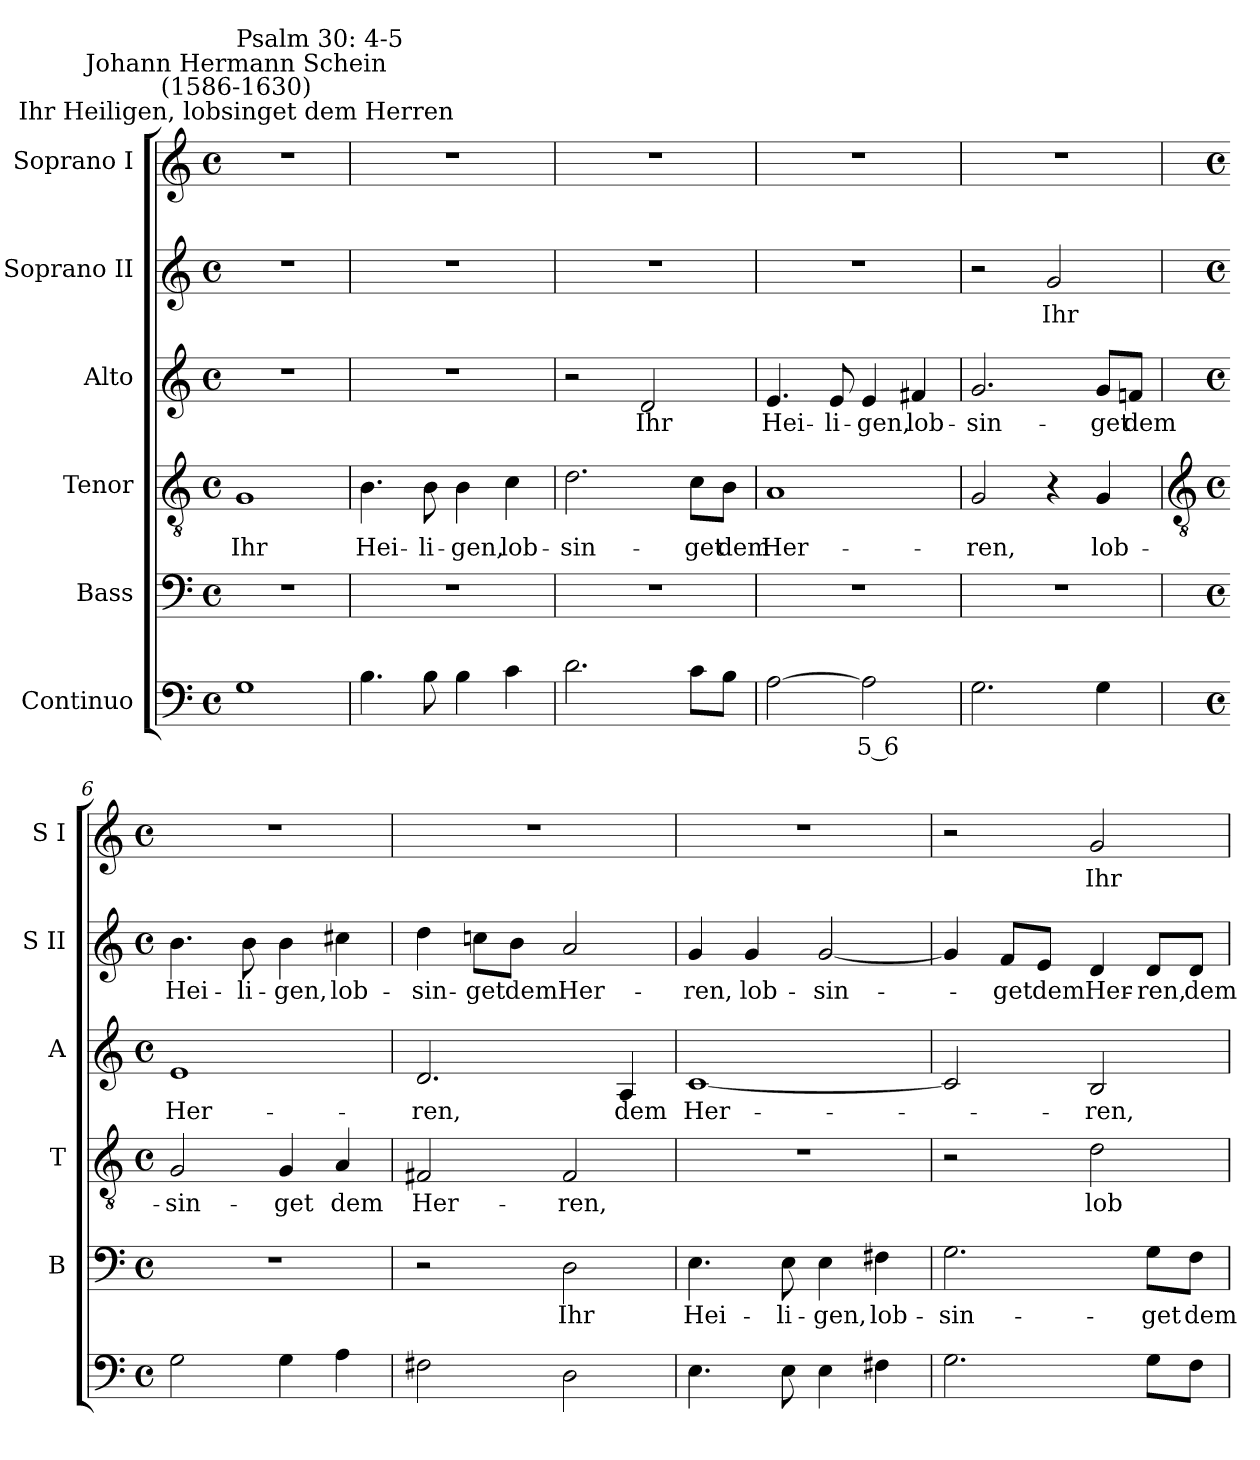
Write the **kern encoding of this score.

**kern	**text	**kern	**text	**kern	**text	**kern	**text	**kern	**text	**kern	**text
*part6	*part6	*part5	*part5	*part4	*part4	*part3	*part3	*part2	*part2	*part1	*part1
*staff6	*staff6	*staff5	*staff5	*staff4	*staff4	*staff3	*staff3	*staff2	*staff2	*staff1	*staff1
*I"Continuo	*	*I"Bass	*	*I"Tenor	*	*I"Alto	*	*I"Soprano II	*	*I"Soprano I	*
*	*	*I'B	*	*I'T	*	*I'A	*	*I'S II	*	*I'S I	*
*clefF4	*	*clefF4	*	*clefGv2	*	*clefG2	*	*clefG2	*	*clefG2	*
*k[]	*	*k[]	*	*k[]	*	*k[]	*	*k[]	*	*k[]	*
*C:	*	*C:	*	*C:	*	*C:	*	*C:	*	*C:	*
*M4/4	*	*M4/4	*	*M4/4	*	*M4/4	*	*M4/4	*	*M4/4	*
*met(c)	*	*met(c)	*	*met(c)	*	*met(c)	*	*met(c)	*	*met(c)	*
=1	=1	=1	=1	=1	=1	=1	=1	=1	=1	=1	=1
!	!	!	!	!	!	!	!	!	!	!LO:TX:a:cj:t=Ihr Heiligen, lobsinget dem Herren	!
!	!	!	!	!	!	!	!	!	!	!LO:TX:a:cj:t=Johann Hermann Schein\n(1586-1630)	!
!	!	!	!	!	!	!	!	!	!	!LO:TX:a:t=Psalm 30&colon; 4-5	!
!	!	!	!	!	!LO:LY:b	!	!	!	!	!	!
1G	.	1r	.	1G	Ihr	1r	.	1r	.	1r	.
=2	=2	=2	=2	=2	=2	=2	=2	=2	=2	=2	=2
!	!	!	!	!	!LO:LY:b	!	!	!	!	!	!
4.B	.	1r	.	4.B	Hei-	1r	.	1r	.	1r	.
!	!	!	!	!	!LO:LY:b	!	!	!	!	!	!
8B	.	.	.	8B	-li-	.	.	.	.	.	.
!	!	!	!	!	!LO:LY:b	!	!	!	!	!	!
4B	.	.	.	4B	-gen,	.	.	.	.	.	.
!	!	!	!	!	!LO:LY:b	!	!	!	!	!	!
4c	.	.	.	4c	lob-	.	.	.	.	.	.
=3	=3	=3	=3	=3	=3	=3	=3	=3	=3	=3	=3
!	!	!	!	!	!LO:LY:b	!	!	!	!	!	!
2.d	.	1r	.	2.d	-sin-	2r	.	1r	.	1r	.
!	!	!	!	!	!	!	!LO:LY:b	!	!	!	!
.	.	.	.	.	.	2d	Ihr	.	.	.	.
!	!	!	!	!	!LO:LY:b	!	!	!	!	!	!
8c\L	.	.	.	8c\L	-get	.	.	.	.	.	.
!	!	!	!	!	!LO:LY:b	!	!	!	!	!	!
8B\J	.	.	.	8B\J	dem	.	.	.	.	.	.
=4	=4	=4	=4	=4	=4	=4	=4	=4	=4	=4	=4
!	!	!	!	!	!LO:LY:b	!	!LO:LY:b	!	!	!	!
[2A	.	1r	.	1A	Her-	4.e	Hei-	1r	.	1r	.
!	!	!	!	!	!	!	!LO:LY:b	!	!	!	!
.	.	.	.	.	.	8e	-li-	.	.	.	.
!	!LO:LY:b	!	!	!	!	!	!LO:LY:b	!	!	!	!
2A]	5 6	.	.	.	.	4e	-gen,	.	.	.	.
!	!	!	!	!	!	!	!LO:LY:b	!	!	!	!
.	.	.	.	.	.	4f#X	lob-	.	.	.	.
=5	=5	=5	=5	=5	=5	=5	=5	=5	=5	=5	=5
!	!	!	!	!	!LO:LY:b	!	!LO:LY:b	!	!	!	!
2.G	.	1r	.	2G	-ren,	2.g	-sin-	2r	.	1r	.
!	!	!	!	!	!	!	!	!	!LO:LY:b	!	!
.	.	.	.	4r	.	.	.	2g	Ihr	.	.
!	!	!	!	!	!LO:LY:b	!	!LO:LY:b	!	!	!	!
4G	.	.	.	4G	lob-	8g/L	-get	.	.	.	.
!	!	!	!	!	!	!	!LO:LY:b	!	!	!	!
.	.	.	.	.	.	8fn/J	dem	.	.	.	.
!!LO:LB:g=z
=6	=6	=6	=6	=6	=6	=6	=6	=6	=6	=6	=6
*	*	*	*	*clefGv2	*	*	*	*	*	*	*
*M4/4	*	*M4/4	*	*M4/4	*	*M4/4	*	*M4/4	*	*M4/4	*
*met(c)	*	*met(c)	*	*met(c)	*	*met(c)	*	*met(c)	*	*met(c)	*
!	!	!	!	!	!LO:LY:b	!	!LO:LY:b	!	!LO:LY:b	!	!
2G	.	1r	.	2G	-sin-	1e	Her-	4.b	Hei-	1r	.
!	!	!	!	!	!	!	!	!	!LO:LY:b	!	!
.	.	.	.	.	.	.	.	8b	-li-	.	.
!	!	!	!	!	!LO:LY:b	!	!	!	!LO:LY:b	!	!
4G	.	.	.	4G	-get	.	.	4b	-gen,	.	.
!	!	!	!	!	!LO:LY:b	!	!	!	!LO:LY:b	!	!
4A	.	.	.	4A	dem	.	.	4cc#X	lob-	.	.
=7	=7	=7	=7	=7	=7	=7	=7	=7	=7	=7	=7
!	!	!	!	!	!LO:LY:b	!	!LO:LY:b	!	!LO:LY:b	!	!
2F#X	.	2r	.	2F#X	Her-	2.d	-ren,	4dd	-sin-	1r	.
!	!	!	!	!	!	!	!	!	!LO:LY:b	!	!
.	.	.	.	.	.	.	.	8ccn\L	-get	.	.
!	!	!	!	!	!	!	!	!	!LO:LY:b	!	!
.	.	.	.	.	.	.	.	8b\J	dem	.	.
!	!	!	!LO:LY:b	!	!LO:LY:b	!	!	!	!LO:LY:b	!	!
2D	.	2D	Ihr	2F#	-ren,	.	.	2a	Her-	.	.
!	!	!	!	!	!	!	!LO:LY:b	!	!	!	!
.	.	.	.	.	.	4A	dem	.	.	.	.
=8	=8	=8	=8	=8	=8	=8	=8	=8	=8	=8	=8
!	!	!	!LO:LY:b	!	!	!	!LO:LY:b	!	!LO:LY:b	!	!
4.E	.	4.E	Hei-	1r	.	[1c	Her-	4g	-ren,	1r	.
!	!	!	!	!	!	!	!	!	!LO:LY:b	!	!
.	.	.	.	.	.	.	.	4g	lob-	.	.
!	!	!	!LO:LY:b	!	!	!	!	!	!	!	!
8E	.	8E	-li-	.	.	.	.	.	.	.	.
!	!	!	!LO:LY:b	!	!	!	!	!	!LO:LY:b	!	!
4E	.	4E	-gen,	.	.	.	.	[2g	-sin-	.	.
!	!	!	!LO:LY:b	!	!	!	!	!	!	!	!
4F#X	.	4F#X	lob-	.	.	.	.	.	.	.	.
=9	=9	=9	=9	=9	=9	=9	=9	=9	=9	=9	=9
!	!	!	!LO:LY:b	!	!	!	!	!	!	!	!
2.G	.	2.G	-sin-	2r	.	2c]	.	4g]	.	2r	.
!	!	!	!	!	!	!	!	!	!LO:LY:b	!	!
.	.	.	.	.	.	.	.	8f/L	get	.	.
!	!	!	!	!	!	!	!	!	!LO:LY:b	!	!
.	.	.	.	.	.	.	.	8e/J	dem	.	.
!	!	!	!	!	!LO:LY:b	!	!LO:LY:b	!	!LO:LY:b	!	!LO:LY:b
.	.	.	.	2d	lob-	2B	ren,	4d	Her-	2g	Ihr
!	!	!	!LO:LY:b	!	!	!	!	!	!LO:LY:b	!	!
8G\L	.	8G\L	-get	.	.	.	.	8d/L	-ren,	.	.
!	!	!	!LO:LY:b	!	!	!	!	!	!LO:LY:b	!	!
8F\J	.	8F\J	dem	.	.	.	.	8d/J	dem	.	.
=	=	=	=	=	=	=	=	=	=	=	=
*-	*-	*-	*-	*-	*-	*-	*-	*-	*-	*-	*-
